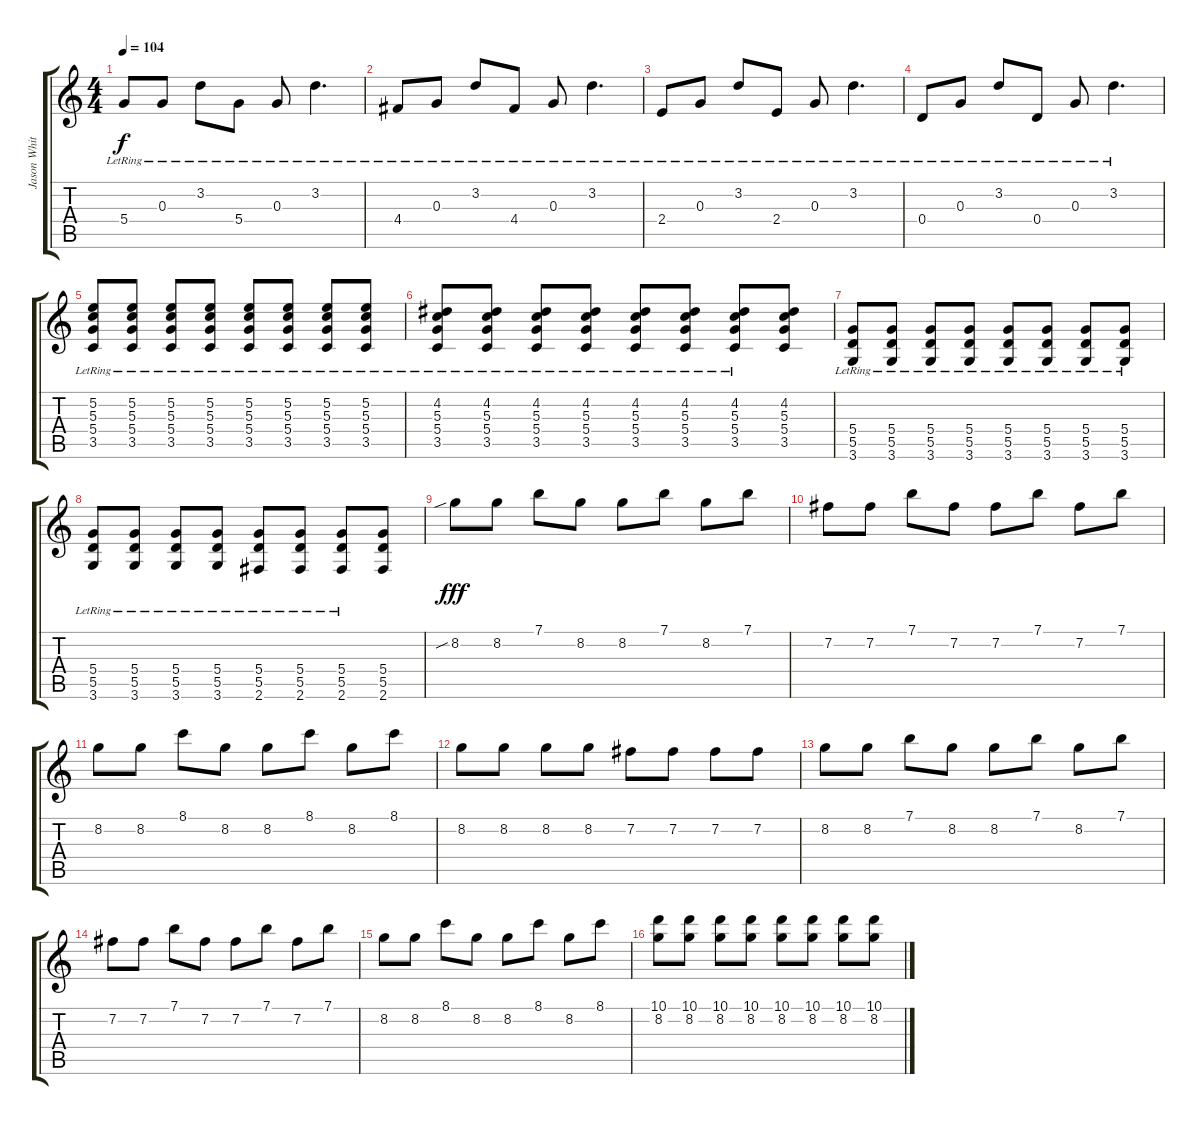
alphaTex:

\track ("Jason White Gtr 3" "Jason Whit") {instrument overdrivenguitar}
\staff {score tabs}
\tuning (E4 B3 G3 D3 A2 E2) {hide}
\ts (4 4)
\tempo 104
\clef g2
\ks c
5.4{lr}.8{dy f} 0.3{lr}.8 3.2{lr}.8 5.4{lr}.8 0.3{lr}.8 3.2{lr}.4{d} |
4.4{lr}.8 0.3{lr}.8 3.2{lr}.8 4.4{lr}.8 0.3{lr}.8 3.2{lr}.4{d} |
2.4{lr}.8 0.3{lr}.8 3.2{lr}.8 2.4{lr}.8 0.3{lr}.8 3.2{lr}.4{d} |
0.4{lr}.8 0.3{lr}.8 3.2{lr}.8 0.4{lr}.8 0.3{lr}.8 3.2{lr}.4{d} |
(5.2{lr} 5.3{lr} 5.4{lr} 3.5{lr}).8 (5.2{lr} 5.3{lr} 5.4{lr} 3.5{lr}).8 (5.2{lr} 5.3{lr} 5.4{lr} 3.5{lr}).8 (5.2{lr} 5.3{lr} 5.4{lr} 3.5{lr}).8 (5.2{lr} 5.3{lr} 5.4{lr} 3.5{lr}).8 (5.2{lr} 5.3{lr} 5.4{lr} 3.5{lr}).8 (5.2{lr} 5.3{lr} 5.4{lr} 3.5{lr}).8 (5.2{lr} 5.3{lr} 5.4 3.5{lr}).8 |
(4.2{lr} 5.3{lr} 5.4{lr} 3.5{lr}).8 (4.2{lr} 5.3{lr} 5.4{lr} 3.5{lr}).8 (4.2{lr} 5.3{lr} 5.4{lr} 3.5{lr}).8 (4.2{lr} 5.3{lr} 5.4{lr} 3.5{lr}).8 (4.2{lr} 5.3{lr} 5.4{lr} 3.5{lr}).8 (4.2{lr} 5.3{lr} 5.4{lr} 3.5{lr}).8 (4.2{lr} 5.3{lr} 5.4{lr} 3.5{lr}).8 (4.2 5.3 5.4 3.5).8 |
(5.4{lr} 5.5{lr} 3.6{lr}).8 (5.4{lr} 5.5{lr} 3.6{lr}).8 (5.4{lr} 5.5{lr} 3.6{lr}).8 (5.4{lr} 5.5{lr} 3.6{lr}).8 (5.4{lr} 5.5{lr} 3.6{lr}).8 (5.4{lr} 5.5{lr} 3.6{lr}).8 (5.4{lr} 5.5{lr} 3.6{lr}).8 (5.4{lr} 5.5{lr} 3.6{lr}).8 |
(5.4{lr} 5.5{lr} 3.6{lr}).8 (5.4{lr} 5.5{lr} 3.6{lr}).8 (5.4{lr} 5.5{lr} 3.6{lr}).8 (5.4{lr} 5.5{lr} 3.6{lr}).8 (5.4{lr} 5.5{lr} 2.6{lr}).8 (5.4{lr} 5.5{lr} 2.6{lr}).8 (5.4{lr} 5.5{lr} 2.6{lr}).8 (5.4 5.5 2.6).8 |
8.2{sib}.8{dy fff volume 6 instrument overdrivenguitar} 8.2.8 7.1.8 8.2.8 8.2.8 7.1.8 8.2.8 7.1.8 |
7.2.8 7.2.8 7.1.8 7.2.8 7.2.8 7.1.8 7.2.8 7.1.8 |
8.2.8 8.2.8 8.1.8 8.2.8 8.2.8 8.1.8 8.2.8 8.1.8 |
8.2.8 8.2.8 8.2.8 8.2.8 7.2.8 7.2.8 7.2.8 7.2.8 |
8.2.8 8.2.8 7.1.8 8.2.8 8.2.8 7.1.8 8.2.8 7.1.8 |
7.2.8 7.2.8 7.1.8 7.2.8 7.2.8 7.1.8 7.2.8 7.1.8 |
8.2.8 8.2.8 8.1.8 8.2.8 8.2.8 8.1.8 8.2.8 8.1.8 |
(10.1 8.2).8 (10.1 8.2).8 (10.1 8.2).8 (10.1 8.2).8 (10.1 8.2).8 (10.1 8.2).8 (10.1 8.2).8 (10.1 8.2).8
